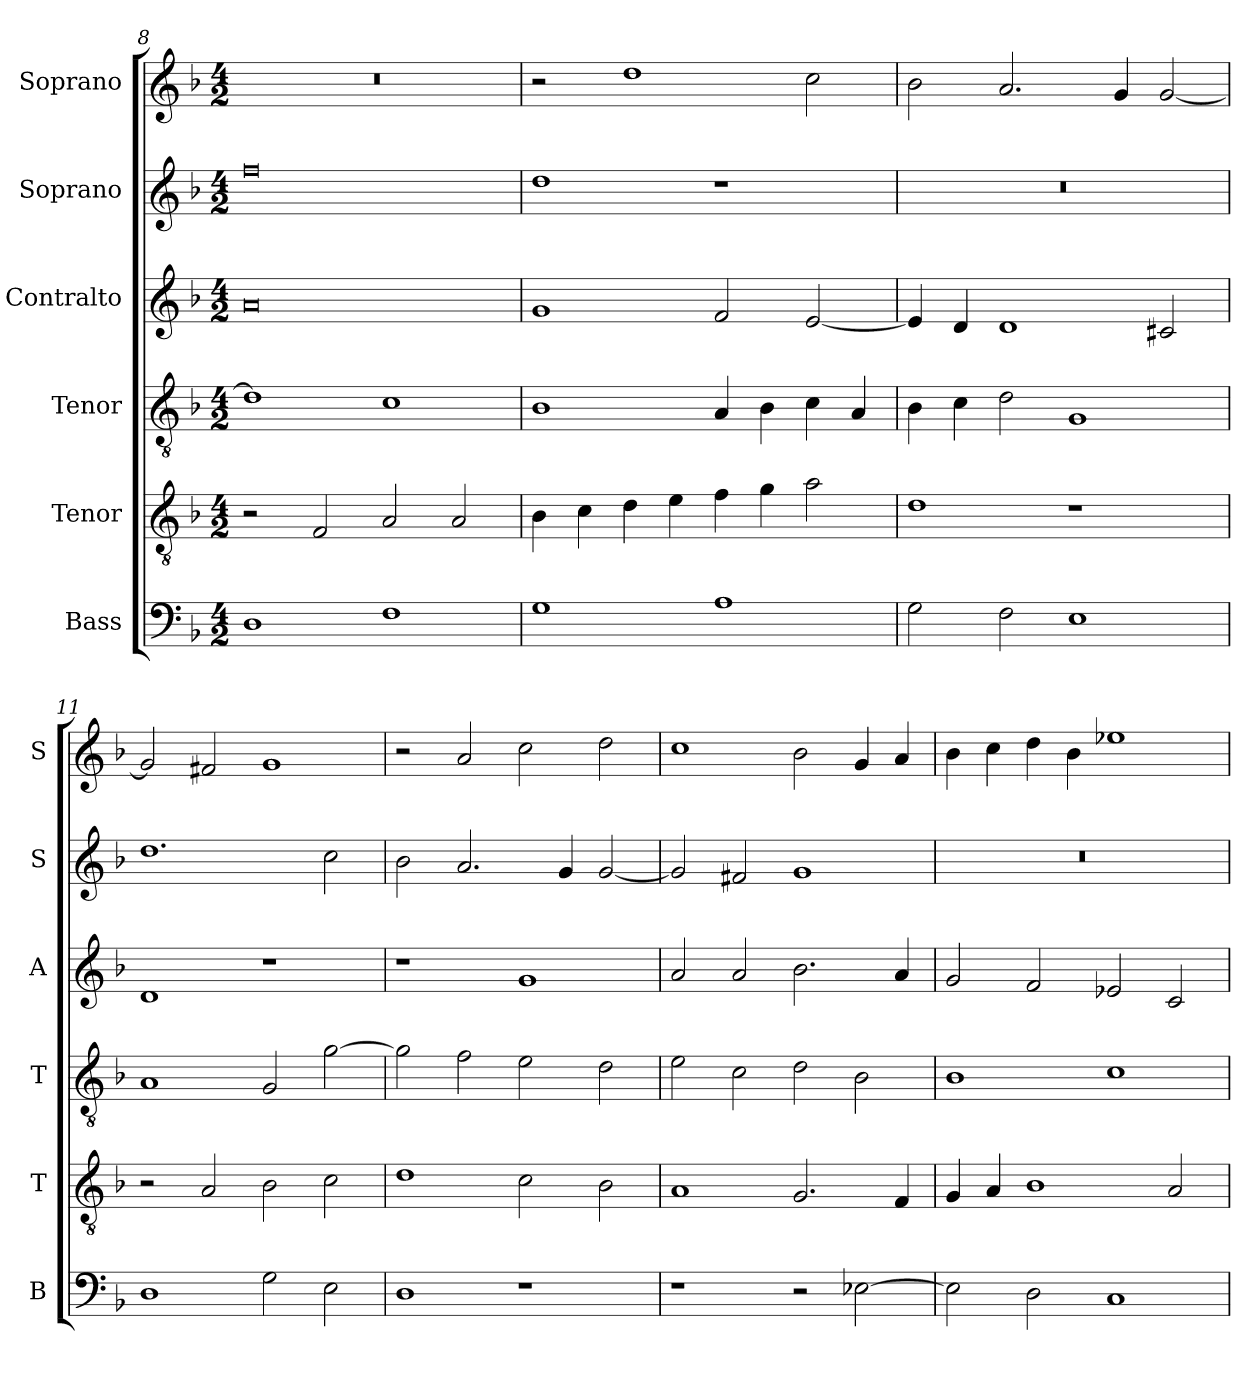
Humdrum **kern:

**kern	**kern	**kern	**kern	**kern	**kern
*part6	*part5	*part4	*part3	*part2	*part1
*staff6	*staff5	*staff4	*staff3	*staff2	*staff1
*I"Bass	*I"Tenor	*I"Tenor	*I"Contralto	*I"Soprano	*I"Soprano
*I'B	*I'T	*I'T	*I'A	*I'S	*I'S
*clefF4	*clefGv2	*clefGv2	*clefG2	*clefG2	*clefG2
*k[b-]	*k[b-]	*k[b-]	*k[b-]	*k[b-]	*k[b-]
*M4/2	*M4/2	*M4/2	*M4/2	*M4/2	*M4/2
=8	=8	=8	=8	=8	=8
1D	2r	1d]	0a	0ff	0r
.	2F	.	.	.	.
1F	2A	1c	.	.	.
.	2A	.	.	.	.
=9	=9	=9	=9	=9	=9
1G	4B-	1B-	1g	1dd	2r
.	4c	.	.	.	.
.	4d	.	.	.	1dd
.	4e	.	.	.	.
1A	4f	4A	2f	1r	.
.	4g	4B-	.	.	.
.	2a	4c	[2e	.	2cc
.	.	4A	.	.	.
=10	=10	=10	=10	=10	=10
2G	1d	4B-	4e]	0r	2b-
.	.	4c	4d	.	.
2F	.	2d	1d	.	2.a
1E	1r	1G	.	.	.
.	.	.	.	.	4g
.	.	.	2c#X	.	[2g
=11	=11	=11	=11	=11	=11
1D	2r	1A	1d	1.dd	2g]
.	2A	.	.	.	2f#X
2G	2B-	2G	1r	.	1g
2E	2c	[2g	.	2cc	.
=12	=12	=12	=12	=12	=12
1D	1d	2g]	1r	2b-	2r
.	.	2f	.	2.a	2a
1r	2c	2e	1g	.	2cc
.	.	.	.	4g	.
.	2B-	2d	.	[2g	2dd
=13	=13	=13	=13	=13	=13
1r	1A	2e	2a	2g]	1cc
.	.	2c	2a	2f#X	.
2r	2.G	2d	2.b-	1g	2b-
[2E-X	.	2B-	.	.	4g
.	4F	.	4a	.	4a
=14	=14	=14	=14	=14	=14
2E-]	4G	1B-	2g	0r	4b-
.	4A	.	.	.	4cc
2D	1B-	.	2f	.	4dd
.	.	.	.	.	4b-
1C	.	1c	2e-X	.	1ee-X
.	2A	.	2c	.	.
=	=	=	=	=	=
*-	*-	*-	*-	*-	*-
